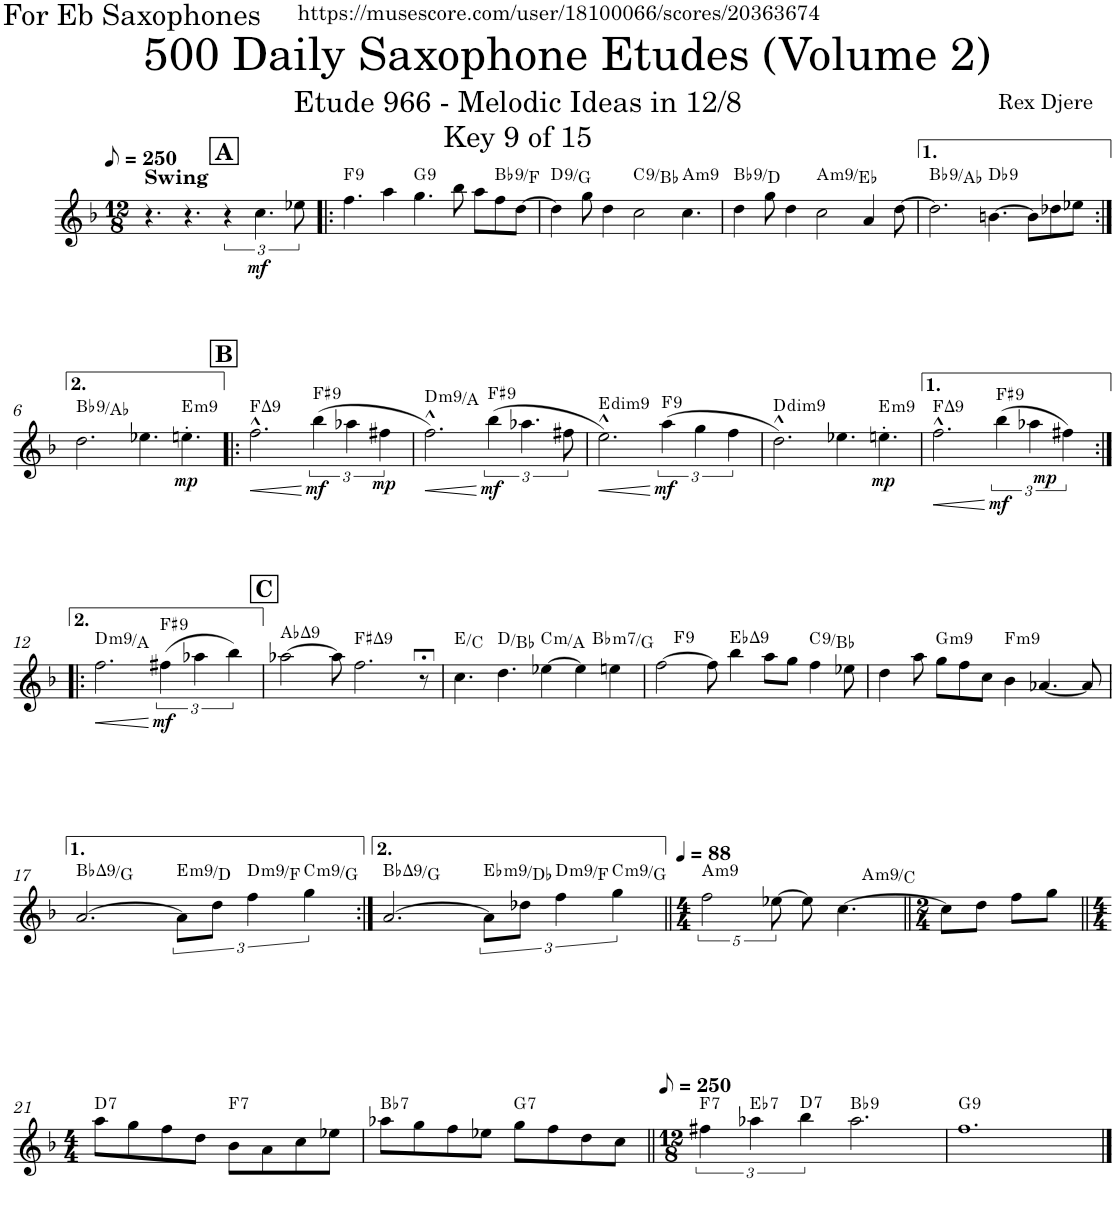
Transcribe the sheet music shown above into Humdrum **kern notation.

**kern	**dynam	**harte
*part1	*part1	*part1
*staff1	*staff1	*
*I"Alto Saxophone	*	*
*I'A. Sax.	*	*
*clefG2	*	*
*Trd5c9	*	*
*k[b-]	*	*
*M12/8	*	*
*MM125	*	*
!!LO:REH:place=s1:a:B:cj:fs=14:t=A:qo=3
=1	=1	=1
!LO:TX:a:B:t=Swing	!	!
4.r	.	.
4.r	.	.
4r	.	.
!	!LO:DY:b	!
4.cc\	mf	.
8ee-X\	.	.
=2!|:	=2!|:	=2!|:
!	!	!LO:H:kt=9
4.ff\	.	F:9
4aa\	.	.
!	!	!LO:H:kt=9
4.gg\	.	G:9
8bb-\	.	.
8aa\L	.	.
!	!	!LO:H:kt=9
8ff\	.	Bb:9/5
[8dd\J	.	.
=3	=3	=3
!	!	!LO:H:kt=9
4dd\]	.	D:9/4
8gg\	.	.
4dd\	.	.
!	!	!LO:H:kt=9
2cc\	.	C:9/b7
!	!	!LO:H:kt=m9
4.cc\	.	A:min9
=4	=4	=4
!	!	!LO:H:kt=9
4dd\	.	Bb:9/3
8gg\	.	.
4dd\	.	.
!	!	!LO:H:kt=m9
2cc\	.	A:min9/b5
4a/	.	.
[8dd\	.	.
=5	=5	=5
!	!	!LO:H:kt=9
2.dd\]	.	Bb:9/b7
!	!	!LO:H:kt=9
[4.bn\	.	Db:9
8b\L]	.	.
8dd-X\	.	.
8ee-X\J	.	.
!!LO:LB:g=z
=6:|!	=6:|!	=6:|!
!	!	!LO:H:kt=9
2.dd\	.	Bb:9/b7
4.ee-X\	.	.
!	!LO:DY:b	!LO:H:kt=m9
4.een'\	mp	E:min9
!!LO:REH:place=s1:a:B:cj:fs=14:t=B
=7!|:	=7!|:	=7!|:
!	!LO:HP:b	!LO:H:kt=9
2.ff^^\	<	F:maj9
!	!LO:DY:n=1:b	!LO:H:kt=9
(4bb-\	[ mf	F#:9
4aa-X\	.	.
!	!LO:DY:n=2:b	!
4ff#X\	mp	.
=8	=8	=8
!	!LO:HP:b	!LO:H:kt=m9
2.ff^^\)	<	D:min9/5
!	!LO:DY:n=1:b	!LO:H:kt=9
(4bb-\	[ mf	F#:9
4.aa-X\	.	.
8ff#X\	.	.
=9	=9	=9
!	!LO:HP:b	!LO:H:kt=dim7
2.ee^^\)	<	E:dim7(9)
!	!LO:DY:n=1:b	!LO:H:kt=9
(4aa\	[ mf	F:9
4gg\	.	.
4ff\	.	.
=10	=10	=10
!	!	!LO:H:kt=dim7
2.dd^^\)	.	D:dim7(9)
4.ee-X\	.	.
!	!LO:DY:b	!LO:H:kt=m9
4.een'\	mp	E:min9
=11	=11	=11
!	!LO:HP:b	!LO:H:kt=9
2.ff^^\	<	F:maj9
!	!LO:DY:n=1:b	!LO:H:kt=9
(4bb-\	[ mf	F#:9
!	!LO:DY:n=2:b	!
4aa-X\	mp	.
4ff#X\)	.	.
!!LO:LB:g=z
=12:|!|:	=12:|!|:	=12:|!|:
!	!LO:HP:b	!LO:H:kt=m9
2.ff\	<	D:min9/5
!	!LO:DY:n=1:b	!LO:H:kt=9
(4ff#X\	[ mf	F#:9
4aa-X\	.	.
4bb-\)	.	.
!!LO:REH:place=s1:a:B:cj:fs=14:t=C
=13	=13	=13
!	!	!LO:H:kt=9
[2aa-X\	.	Ab:maj9
8aa-\]	.	.
!	!	!LO:H:kt=9
2.ff\	.	F#:maj9
8r;<	.	.
=14	=14	=14
*^	*	*
4.cc\	1ryy	.	E:maj/b6
4.dd\	.	.	D:maj/b6
!	!	!	!LO:H:kt=m
[4ee-X\	.	.	C:min/6
4ee-\]	8ryy	.	.
!	!	!	!LO:H:kt=m7
.	4.ryy	.	Bb:min7/6
4een\	.	.	.
=15	=15	=15	=15
!	!	!	!LO:H:kt=9
*v	*v	*	*
[2ff\	.	F:9
8ff\]	.	.
!	!	!LO:H:kt=9
4bb-\	.	Eb:maj9
8aa\L	.	.
8gg\J	.	.
!	!	!LO:H:kt=9
4ff\	.	C:9/b7
8ee-X\	.	.
=16	=16	=16
4dd\	.	.
8aa\	.	.
!	!	!LO:H:kt=m9
8gg\L	.	G:min9
8ff\	.	.
8cc\J	.	.
!	!	!LO:H:kt=m9
4b-\	.	F:min9
[4.a-X/	.	.
8a-/]	.	.
!!LO:LB:g=z
=17	=17	=17
!	!	!LO:H:kt=9
[2.a/	.	Bb:maj9/6
!	!	!LO:H:kt=m9
8a\L]	.	E:min9/b7
8dd\J	.	.
!	!	!LO:H:kt=m9
4ff\	.	D:min9/b3
!	!	!LO:H:kt=m9
4gg\	.	C:min9/5
=18:|!	=18:|!	=18:|!
!	!	!LO:H:kt=9
[2.a/	.	Bb:maj9/6
!	!	!LO:H:kt=m9
8a\L]	.	Eb:min9/b7
8dd-X\J	.	.
!	!	!LO:H:kt=m9
4ff\	.	D:min9/b3
!	!	!LO:H:kt=m9
4gg\	.	C:min9/5
=19||	=19||	=19||
*M4/4	*	*
*MM88	*	*
!	!	!LO:H:kt=m9
*^	*	*
5%2ff\	2.ryy	.	A:min9
[10ee-X\	.	.	.
8ee-\]	.	.	.
[4.cc\	.	.	.
!	!	!	!LO:H:kt=m9
.	4ryy	.	A:min9/b3
*v	*v	*	*
=20||	=20||	=20||
*M2/4	*	*
8cc\L]	.	.
8dd\J	.	.
8ff\L	.	.
8gg\J	.	.
!!LO:LB:g=z
=21||	=21||	=21||
*M4/4	*	*
!	!	!LO:H:kt=7
8aa\L	.	D:7
8gg\	.	.
8ff\	.	.
8dd\J	.	.
!	!	!LO:H:kt=7
8b-\L	.	F:7
8a\	.	.
8cc\	.	.
8ee-X\J	.	.
=22	=22	=22
!	!	!LO:H:kt=7
8aa-X\L	.	Bb:7
8gg\	.	.
8ff\	.	.
8ee-X\J	.	.
!	!	!LO:H:kt=7
8gg\L	.	G:7
8ff\	.	.
8dd\	.	.
8cc\J	.	.
=23||	=23||	=23||
*M12/8	*	*
*MM125	*	*
!	!	!LO:H:kt=7
4ff#X\	.	F:7
!	!	!LO:H:kt=7
4aa-X\	.	Eb:7
!	!	!LO:H:kt=7
4bb-\	.	D:7
!	!	!LO:H:kt=9
2.aa-\	.	Bb:9
=24	=24	=24
!	!	!LO:H:kt=9
1.ff	.	G:9
==	==	==
*-	*-	*-
